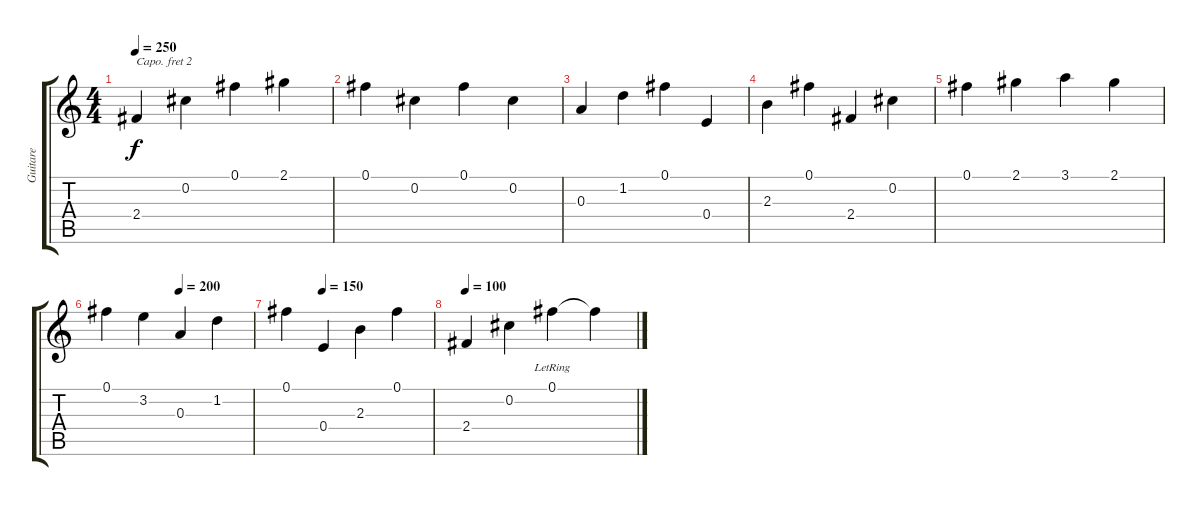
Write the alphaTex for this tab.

\track ("Guitare" "Guitare") {instrument acousticguitarnylon}
\staff {score tabs}
\capo 2
\tuning (E4 B3 G3 D3 A2 E2) {hide}
\ts (4 4)
\tempo 250
\clef g2
\ks c
2.4.4{dy f} 0.2.4 0.1.4 2.1.4 |
0.1.4 0.2.4 0.1.4 0.2.4 |
0.3.4 1.2.4 0.1.4 0.4.4 |
2.3.4 0.1.4 2.4.4 0.2.4 |
0.1.4 2.1.4 3.1.4 2.1.4 |
\tempo (200 0.5)
0.1.4 3.2.4 0.3.4 1.2.4 |
\tempo (150 0.25)
0.1.4 0.4.4 2.3.4 0.1.4 |
\tempo 100
2.4.4 0.2.4 0.1{lr}.4 0.1{t}.4
